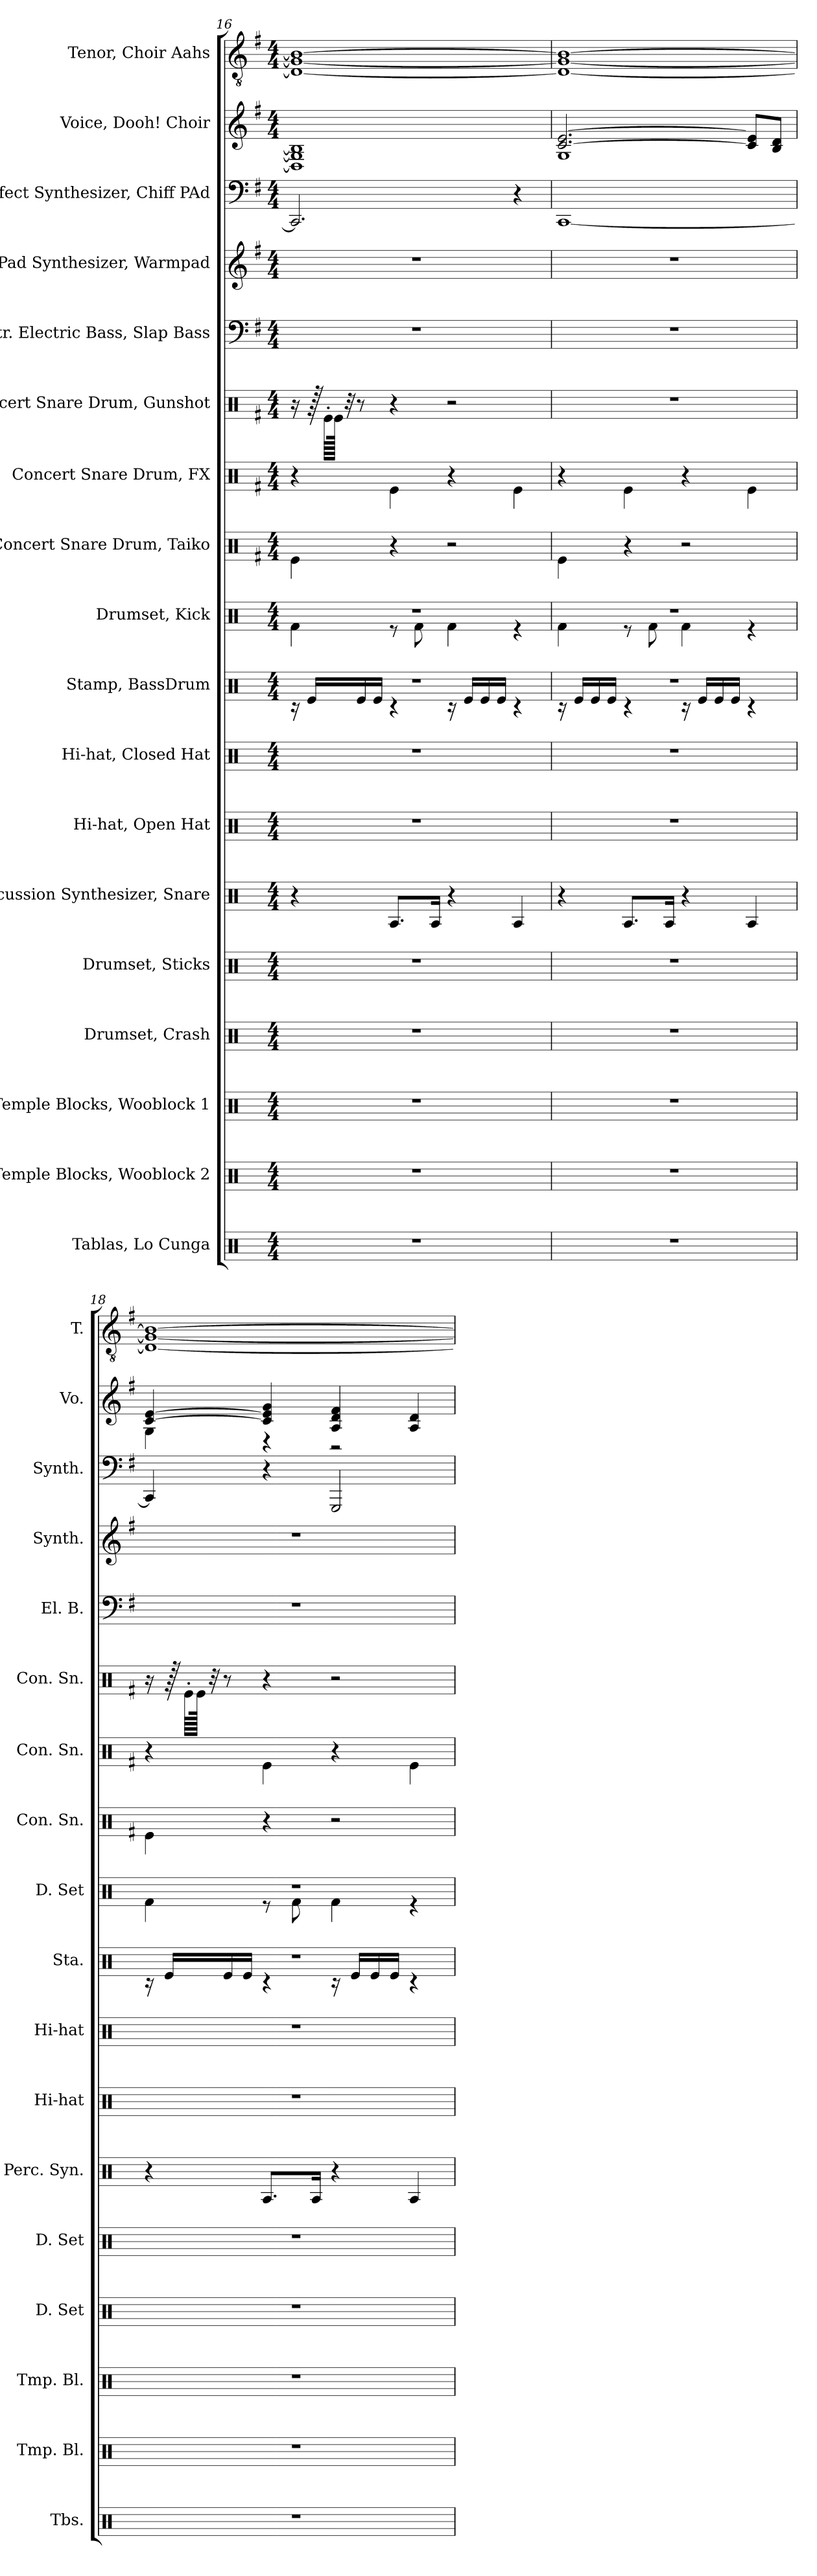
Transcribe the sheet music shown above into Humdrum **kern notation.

**kern	**kern	**kern	**kern	**kern	**kern	**kern	**kern	**kern	**kern	**kern	**kern	**kern	**kern	**kern	**kern	**kern	**kern
*part18	*part17	*part16	*part15	*part14	*part13	*part12	*part11	*part10	*part9	*part8	*part7	*part6	*part5	*part4	*part3	*part2	*part1
*staff18	*staff17	*staff16	*staff15	*staff14	*staff13	*staff12	*staff11	*staff10	*staff9	*staff8	*staff7	*staff6	*staff5	*staff4	*staff3	*staff2	*staff1
*I"Tablas, Lo Cunga	*I"Temple Blocks, Wooblock 2	*I"Temple Blocks, Wooblock 1	*I"Drumset, Crash	*I"Drumset, Sticks	*I"Percussion Synthesizer, Snare	*I"Hi-hat, Open Hat	*I"Hi-hat, Closed Hat	*I"Stamp, BassDrum	*I"Drumset, Kick	*I"Concert Snare Drum, Taiko	*I"Concert Snare Drum, FX	*I"Concert Snare Drum, Gunshot	*I"5-str. Electric Bass, Slap Bass	*I"Pad Synthesizer, Warmpad	*I"Effect Synthesizer, Chiff PAd	*I"Voice, Dooh! Choir	*I"Tenor, Choir Aahs
*I'Tbs.	*I'Tmp. Bl.	*I'Tmp. Bl.	*I'D. Set	*I'D. Set	*I'Perc. Syn.	*I'Hi-hat	*I'Hi-hat	*I'Sta.	*I'D. Set	*I'Con. Sn.	*I'Con. Sn.	*I'Con. Sn.	*I'El. B.	*I'Synth.	*I'Synth.	*I'Vo.	*I'T.
!!LO:PB:g=z
*clefX	*clefX	*clefX	*clefX	*clefX	*clefX	*clefX	*clefX	*clefX	*clefX	*clefX	*clefX	*clefX	*clefF4	*clefG2	*clefF4	*clefG2	*clefGv2
*	*	*	*	*	*	*	*	*	*	*	*	*	*ITrd7c12	*	*	*	*
*k[]	*k[]	*k[]	*k[]	*k[]	*k[]	*k[]	*k[]	*k[]	*k[]	*k[f#]	*k[f#]	*k[f#]	*k[f#]	*k[f#]	*k[f#]	*k[f#]	*k[f#]
*M4/4	*M4/4	*M4/4	*M4/4	*M4/4	*M4/4	*M4/4	*M4/4	*M4/4	*M4/4	*M4/4	*M4/4	*M4/4	*M4/4	*M4/4	*M4/4	*M4/4	*M4/4
=16	=16	=16	=16	=16	=16	=16	=16	=16	=16	=16	=16	=16	=16	=16	=16	=16	=16
*	*	*	*	*	*	*	*	*^	*^	*	*	*	*	*	*	*	*
1r	1r	1r	1r	1r	4r	1r	1r	1r	16r	1r	4Rf\	4Re\	4r	16r	1r	1r	2.CC/]	1D] 1G] 1B]	1D_ 1G_ 1B_
.	.	.	.	.	.	.	.	.	16Re/LL	.	.	.	.	128r	.	.	.	.	.
.	.	.	.	.	.	.	.	.	.	.	.	.	.	64Re'\LLLL	.	.	.	.	.
.	.	.	.	.	.	.	.	.	.	.	.	.	.	128Re\JJJJk	.	.	.	.	.
.	.	.	.	.	.	.	.	.	.	.	.	.	.	32r	.	.	.	.	.
.	.	.	.	.	.	.	.	.	16Re/	.	.	.	.	8r	.	.	.	.	.
.	.	.	.	.	.	.	.	.	16Re/JJ	.	.	.	.	.	.	.	.	.	.
.	.	.	.	.	8.RA/L	.	.	.	4r	.	8r	4r	4Re\	4r	.	.	.	.	.
.	.	.	.	.	.	.	.	.	.	.	8Rf\	.	.	.	.	.	.	.	.
.	.	.	.	.	16RA/Jk	.	.	.	.	.	.	.	.	.	.	.	.	.	.
.	.	.	.	.	4r	.	.	.	16r	.	4Rf\	2r	4r	2r	.	.	.	.	.
.	.	.	.	.	.	.	.	.	16Re/LL	.	.	.	.	.	.	.	.	.	.
.	.	.	.	.	.	.	.	.	16Re/	.	.	.	.	.	.	.	.	.	.
.	.	.	.	.	.	.	.	.	16Re/JJ	.	.	.	.	.	.	.	.	.	.
.	.	.	.	.	4RA/	.	.	.	4r	.	4r	.	4Re\	.	.	.	4r	.	.
=17	=17	=17	=17	=17	=17	=17	=17	=17	=17	=17	=17	=17	=17	=17	=17	=17	=17	=17	=17
*	*	*	*	*	*	*	*	*	*	*	*	*	*	*	*	*	*	*^	*
1r	1r	1r	1r	1r	4r	1r	1r	1r	16r	1r	4Rf\	4Re\	4r	1r	1r	1r	[1CC	[2.c/ [2.e/	1G	1D_ 1G_ 1B_
.	.	.	.	.	.	.	.	.	16Re/LL	.	.	.	.	.	.	.	.	.	.	.
.	.	.	.	.	.	.	.	.	16Re/	.	.	.	.	.	.	.	.	.	.	.
.	.	.	.	.	.	.	.	.	16Re/JJ	.	.	.	.	.	.	.	.	.	.	.
.	.	.	.	.	8.RA/L	.	.	.	4r	.	8r	4r	4Re\	.	.	.	.	.	.	.
.	.	.	.	.	.	.	.	.	.	.	8Rf\	.	.	.	.	.	.	.	.	.
.	.	.	.	.	16RA/Jk	.	.	.	.	.	.	.	.	.	.	.	.	.	.	.
.	.	.	.	.	4r	.	.	.	16r	.	4Rf\	2r	4r	.	.	.	.	.	.	.
.	.	.	.	.	.	.	.	.	16Re/LL	.	.	.	.	.	.	.	.	.	.	.
.	.	.	.	.	.	.	.	.	16Re/	.	.	.	.	.	.	.	.	.	.	.
.	.	.	.	.	.	.	.	.	16Re/JJ	.	.	.	.	.	.	.	.	.	.	.
.	.	.	.	.	4RA/	.	.	.	4r	.	4r	.	4Re\	.	.	.	.	8c/] 8e/]L	.	.
.	.	.	.	.	.	.	.	.	.	.	.	.	.	.	.	.	.	8B/ 8d/J	.	.
!!LO:PB:g=z
=18	=18	=18	=18	=18	=18	=18	=18	=18	=18	=18	=18	=18	=18	=18	=18	=18	=18	=18	=18	=18
1r	1r	1r	1r	1r	4r	1r	1r	1r	16r	1r	4Rf\	4Re\	4r	16r	1r	1r	4CC/]	[4c/ [4e/	4G\	1D_ 1G_ 1B_
.	.	.	.	.	.	.	.	.	16Re/LL	.	.	.	.	128r	.	.	.	.	.	.
.	.	.	.	.	.	.	.	.	.	.	.	.	.	64Re'\LLLL	.	.	.	.	.	.
.	.	.	.	.	.	.	.	.	.	.	.	.	.	128Re\JJJJk	.	.	.	.	.	.
.	.	.	.	.	.	.	.	.	.	.	.	.	.	32r	.	.	.	.	.	.
.	.	.	.	.	.	.	.	.	16Re/	.	.	.	.	8r	.	.	.	.	.	.
.	.	.	.	.	.	.	.	.	16Re/JJ	.	.	.	.	.	.	.	.	.	.	.
.	.	.	.	.	8.RA/L	.	.	.	4r	.	8r	4r	4Re\	4r	.	.	4r	4c/] 4e/] 4g/	4r	.
.	.	.	.	.	.	.	.	.	.	.	8Rf\	.	.	.	.	.	.	.	.	.
.	.	.	.	.	16RA/Jk	.	.	.	.	.	.	.	.	.	.	.	.	.	.	.
.	.	.	.	.	4r	.	.	.	16r	.	4Rf\	2r	4r	2r	.	.	2GGG/	4A/ 4d/ 4f#/	2r	.
.	.	.	.	.	.	.	.	.	16Re/LL	.	.	.	.	.	.	.	.	.	.	.
.	.	.	.	.	.	.	.	.	16Re/	.	.	.	.	.	.	.	.	.	.	.
.	.	.	.	.	.	.	.	.	16Re/JJ	.	.	.	.	.	.	.	.	.	.	.
.	.	.	.	.	4RA/	.	.	.	4r	.	4r	.	4Re\	.	.	.	.	4A/ 4d/	.	.
*	*	*	*	*	*	*	*	*v	*v	*	*	*	*	*	*	*	*	*v	*v	*
*	*	*	*	*	*	*	*	*	*v	*v	*	*	*	*	*	*	*	*
=	=	=	=	=	=	=	=	=	=	=	=	=	=	=	=	=	=
*-	*-	*-	*-	*-	*-	*-	*-	*-	*-	*-	*-	*-	*-	*-	*-	*-	*-
